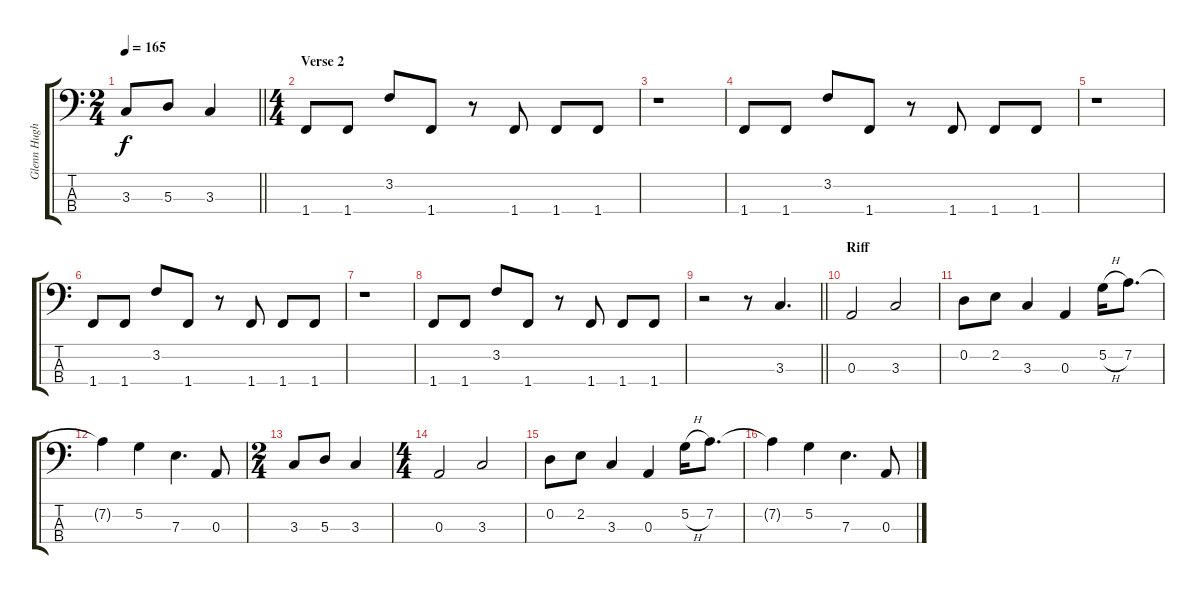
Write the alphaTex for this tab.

\track ("Glenn Hughes" "Glenn Hugh") {instrument electricbasspick}
\staff {score tabs}
\tuning (G2 D2 A1 E1) {hide}
\ts (2 4)
\tempo 165
\clef f4
\barLineRight lightlight
\ks c
3.3.8{dy f} 5.3.8 3.3.4 |
\ts (4 4)
\section ("" "Verse 2")
1.4.8 1.4.8 3.2.8 1.4.8 r.8 1.4.8 1.4.8 1.4.8 |
r.1 |
1.4.8 1.4.8 3.2.8 1.4.8 r.8 1.4.8 1.4.8 1.4.8 |
r.1 |
1.4.8 1.4.8 3.2.8 1.4.8 r.8 1.4.8 1.4.8 1.4.8 |
r.1 |
1.4.8 1.4.8 3.2.8 1.4.8 r.8 1.4.8 1.4.8 1.4.8 |
\barLineRight lightlight
r.2 r.8 3.3.4{d} |
\section ("" "Riff")
0.3.2 3.3.2 |
0.2.8 2.2.8 3.3.4 0.3.4 5.2{h}.16 7.2.8{d} |
7.2{t}.4 5.2.4 7.3.4{d} 0.3.8 |
\ts (2 4)
3.3.8 5.3.8 3.3.4 |
\ts (4 4)
0.3.2 3.3.2 |
0.2.8 2.2.8 3.3.4 0.3.4 5.2{h}.16 7.2.8{d} |
7.2{t}.4 5.2.4 7.3.4{d} 0.3.8
